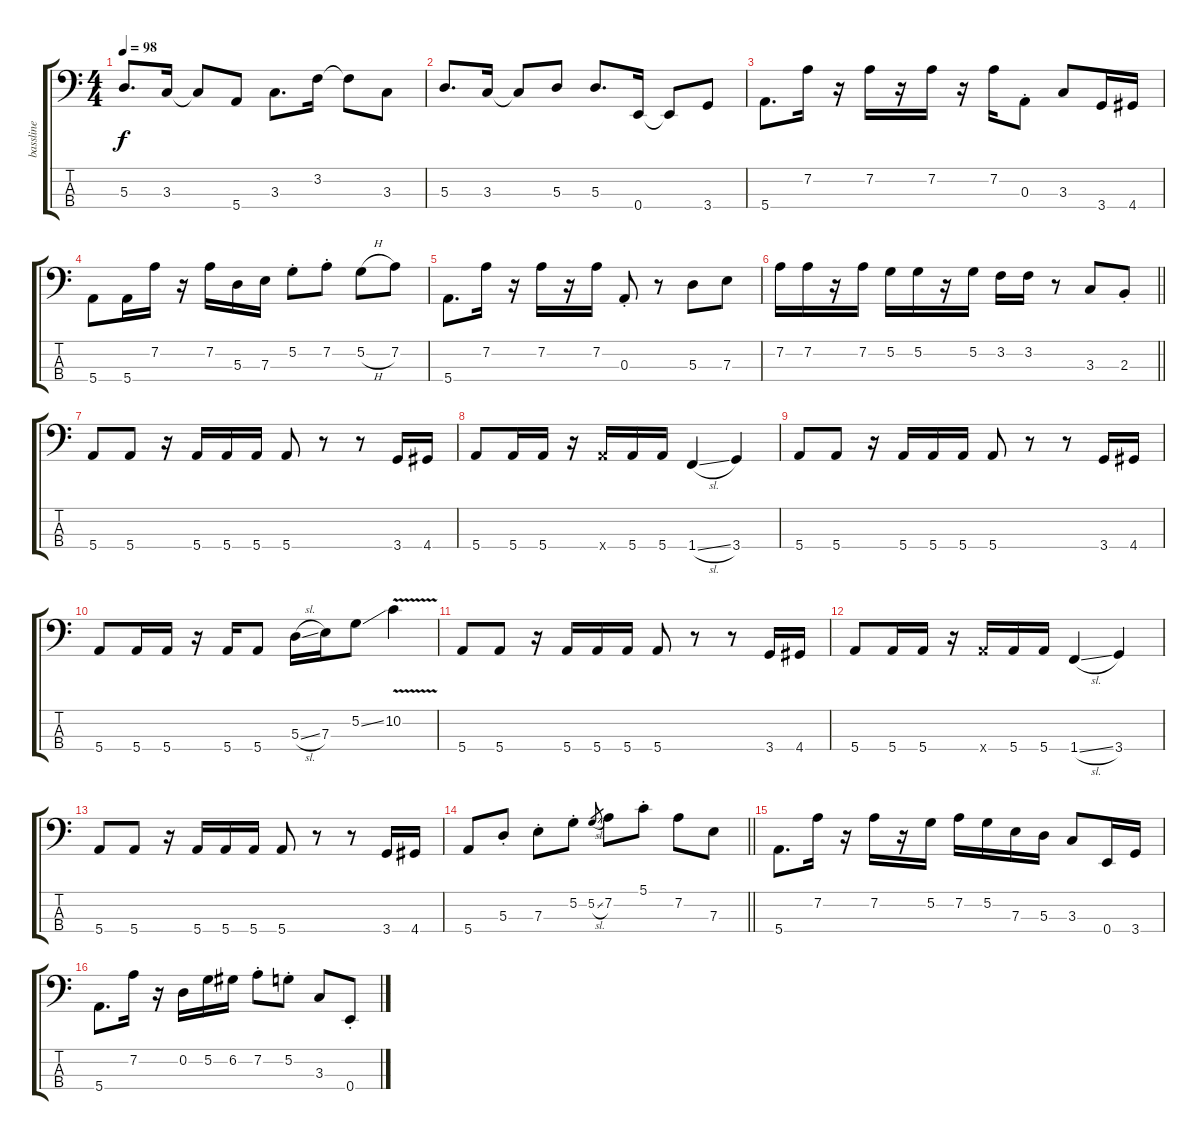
\track ("bassline" "bassline") {instrument electricbassfinger}
\staff {score tabs}
\tuning (G2 D2 A1 E1) {hide}
\ts (4 4)
\tempo 98
\clef f4
\ks c
5.3.8{d dy f} 3.3.16 3.3{t}.8 5.4.8 3.3.8{d} 3.2.16 3.2{t}.8 3.3.8 |
5.3.8{d} 3.3.16 3.3{t}.8 5.3.8 5.3.8{d} 0.4.16 0.4{t}.8 3.4.8 |
5.4.8{d} 7.2.16 r.16 7.2.16 r.16 7.2.16 r.16 7.2.16 0.3{st}.8 3.3.8 3.4.16 4.4.16 |
5.4.8 5.4.16 7.2.16 r.16 7.2.16 5.3.16 7.3.16 5.2{st}.8 7.2{st}.8 5.2{h}.8 7.2.8 |
5.4.8{d} 7.2.16 r.16 7.2.16 r.16 7.2.16 0.3{st}.8 r.8 5.3.8 7.3.8 |
\barLineRight lightlight
7.2.16 7.2.16 r.16 7.2.16 5.2.16 5.2.16 r.16 5.2.16 3.2.16 3.2.16 r.8 3.3.8 2.3{st}.8 |
5.4.8 5.4.8 r.16 5.4.16 5.4.16 5.4.16 5.4.8 r.8 r.8 3.4.16 4.4.16 |
5.4.8 5.4.16 5.4.16 r.16 5.4{x}.16 5.4.16 5.4.16 1.4{sl}.4 3.4.4 |
5.4.8 5.4.8 r.16 5.4.16 5.4.16 5.4.16 5.4.8 r.8 r.8 3.4.16 4.4.16 |
5.4.8 5.4.16 5.4.16 r.16 5.4.16 5.4.8 5.3{sl}.16 7.3.16 5.2{ss}.8 10.2{v}.4 |
5.4.8 5.4.8 r.16 5.4.16 5.4.16 5.4.16 5.4.8 r.8 r.8 3.4.16 4.4.16 |
5.4.8 5.4.16 5.4.16 r.16 5.4{x}.16 5.4.16 5.4.16 1.4{sl}.4 3.4.4 |
5.4.8 5.4.8 r.16 5.4.16 5.4.16 5.4.16 5.4.8 r.8 r.8 3.4.16 4.4.16 |
\barLineRight lightlight
5.4.8 5.3{st}.8 7.3{st}.8 5.2{st}.8 5.2{sl}.8{gr} 7.2.8 5.1{st}.8 7.2.8 7.3.8 |
5.4.8{d} 7.2.16 r.16 7.2.16 r.16 5.2.16 7.2.16 5.2.16 7.3.16 5.3.16 3.3.8 0.4.16 3.4.16 |
5.4.8{d} 7.2.16 r.16 0.2.16 5.2.16 6.2.16 7.2{st}.8 5.2{st}.8 3.3.8 0.4{st}.8
